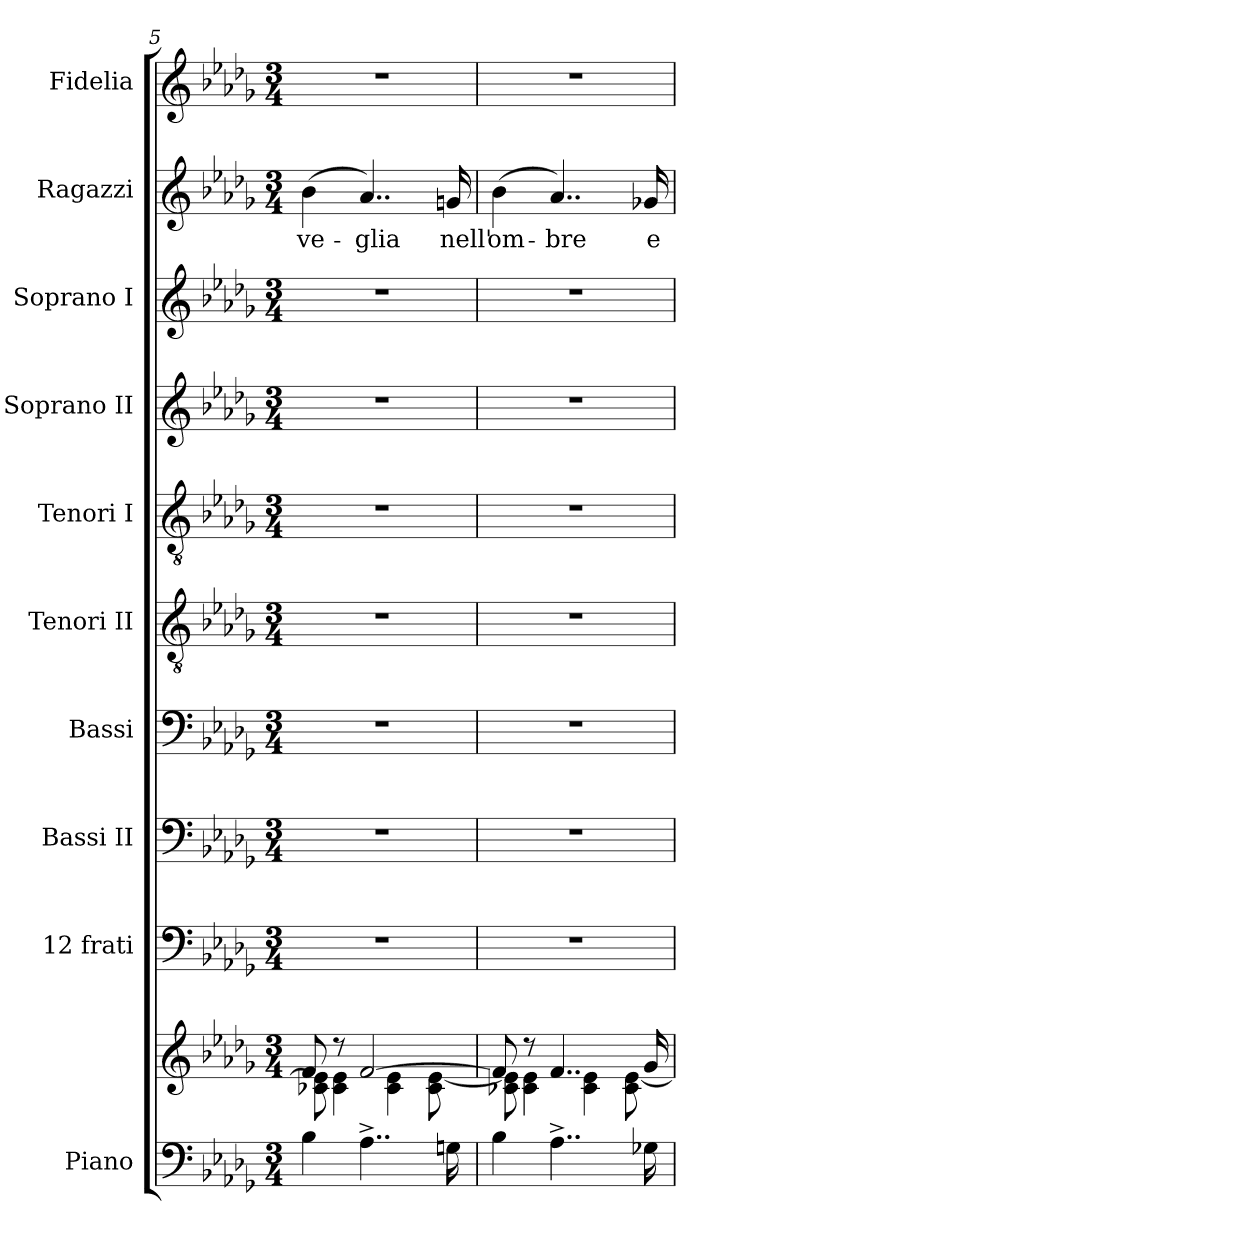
**kern	**kern	**kern	**kern	**kern	**kern	**kern	**kern	**kern	**kern	**text	**kern
*part10	*part10	*part9	*part8	*part7	*part6	*part5	*part4	*part3	*part2	*part2	*part1
*staff11	*staff10	*staff9	*staff8	*staff7	*staff6	*staff5	*staff4	*staff3	*staff2	*staff2	*staff1
*I"Piano	*	*I"12 frati	*I"Bassi II	*I"Bassi	*I"Tenori II	*I"Tenori I	*I"Soprano II	*I"Soprano I	*I"Ragazzi	*	*I"Fidelia
*I'Pno.	*	*I'12 f.	*I'B.II	*I'B.	*I'T.II	*I'T.I	*I'S.II	*I'S.I	*I'Rzi.	*	*I'F.
!!LO:LB:g=z
*clefF4	*clefG2	*clefF4	*clefF4	*clefF4	*clefGv2	*clefGv2	*clefG2	*clefG2	*clefG2	*	*clefG2
*k[b-e-a-d-g-]	*k[b-e-a-d-g-]	*k[b-e-a-d-g-]	*k[b-e-a-d-g-]	*k[b-e-a-d-g-]	*k[b-e-a-d-g-]	*k[b-e-a-d-g-]	*k[b-e-a-d-g-]	*k[b-e-a-d-g-]	*k[b-e-a-d-g-]	*	*k[b-e-a-d-g-]
*M3/4	*M3/4	*M3/4	*M3/4	*M3/4	*M3/4	*M3/4	*M3/4	*M3/4	*M3/4	*	*M3/4
=5	=5	=5	=5	=5	=5	=5	=5	=5	=5	=5	=5
*	*^	*	*	*	*	*	*	*	*	*	*
!	!	!	!	!	!	!	!	!	!	!	!LO:LY:b	!
4B-\	8f/	8c-X\ 8e-\]	2.r	2.r	2.r	2.r	2.r	2.r	2.r	(>4b-\	ve-	2.r
.	8r	4c-\ 4e-\	.	.	.	.	.	.	.	.	.	.
!	!	!	!	!	!	!	!	!	!	!	!LO:LY:b	!
4..A-^\	[2f/	.	.	.	.	.	.	.	.	4..a-/)	-glia	.
.	.	4c-\ 4e-\	.	.	.	.	.	.	.	.	.	.
.	.	8c-\ [8e-\	.	.	.	.	.	.	.	.	.	.
!	!	!	!	!	!	!	!	!	!	!	!LO:LY:b	!
16Gn\	.	.	.	.	.	.	.	.	.	16gn/	nell'	.
=6	=6	=6	=6	=6	=6	=6	=6	=6	=6	=6	=6	=6
!	!	!	!	!	!	!	!	!	!	!	!LO:LY:b	!
4B-\	8f/]	8c-X\ 8e-\]	2.r	2.r	2.r	2.r	2.r	2.r	2.r	(>4b-\	om-	2.r
.	8r	4c-\ 4e-\	.	.	.	.	.	.	.	.	.	.
!	!	!	!	!	!	!	!	!	!	!	!LO:LY:b	!
4..A-^\	4..f/	.	.	.	.	.	.	.	.	4..a-/)	-bre	.
.	.	4c-\ 4e-\	.	.	.	.	.	.	.	.	.	.
.	.	8c-\ [8e-\	.	.	.	.	.	.	.	.	.	.
!	!	!	!	!	!	!	!	!	!	!	!LO:LY:b	!
16G-X\	16g-/	.	.	.	.	.	.	.	.	16g-X/	e-	.
*	*v	*v	*	*	*	*	*	*	*	*	*	*
=	=	=	=	=	=	=	=	=	=	=	=
*-	*-	*-	*-	*-	*-	*-	*-	*-	*-	*-	*-
